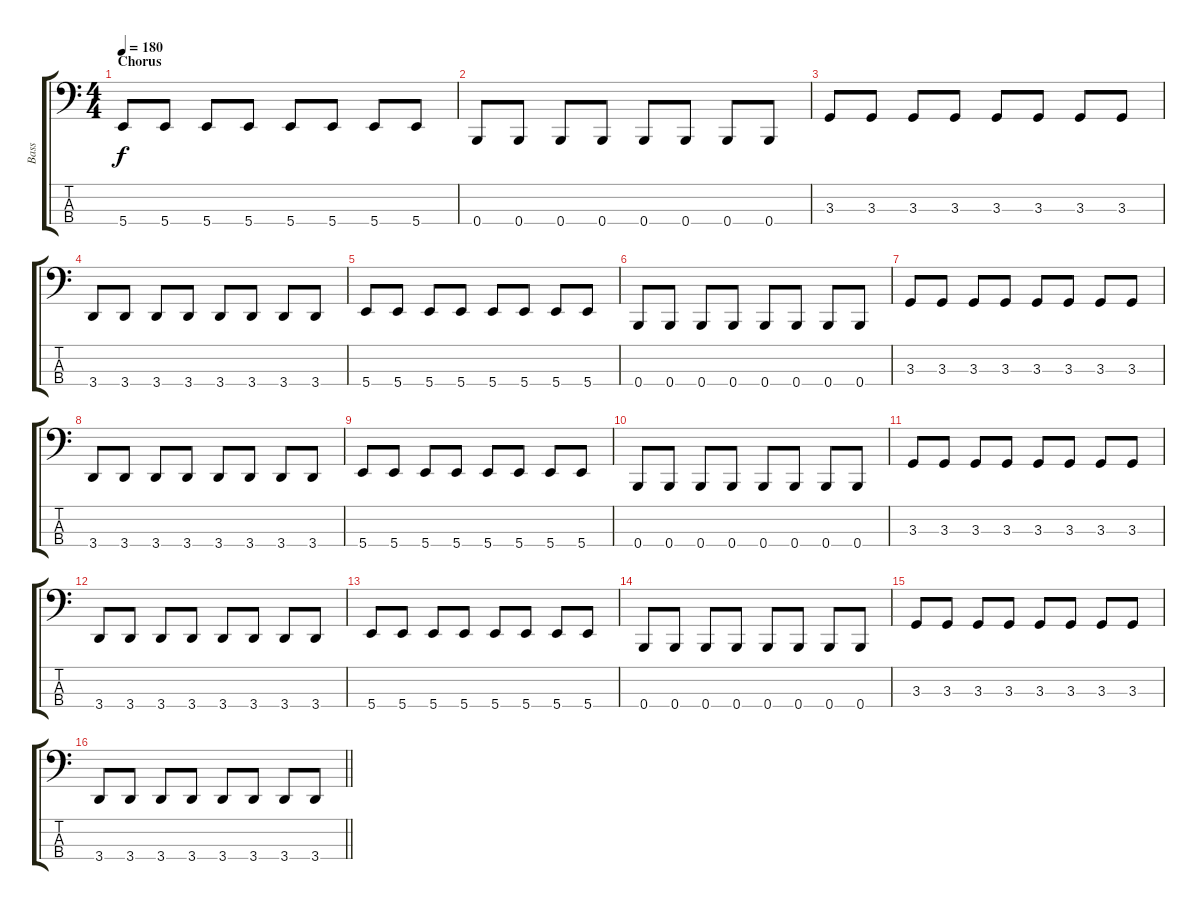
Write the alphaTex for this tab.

\track ("Bass" "Bass") {instrument electricbassfinger}
\staff {score tabs}
\tuning (D2 A1 E1 B0) {hide}
\ts (4 4)
\section ("" "Chorus")
\tempo 180
\clef f4
\ks c
5.4.8{dy f} 5.4.8 5.4.8 5.4.8 5.4.8 5.4.8 5.4.8 5.4.8 |
0.4.8 0.4.8 0.4.8 0.4.8 0.4.8 0.4.8 0.4.8 0.4.8 |
3.3.8 3.3.8 3.3.8 3.3.8 3.3.8 3.3.8 3.3.8 3.3.8 |
3.4.8 3.4.8 3.4.8 3.4.8 3.4.8 3.4.8 3.4.8 3.4.8 |
5.4.8 5.4.8 5.4.8 5.4.8 5.4.8 5.4.8 5.4.8 5.4.8 |
0.4.8 0.4.8 0.4.8 0.4.8 0.4.8 0.4.8 0.4.8 0.4.8 |
3.3.8 3.3.8 3.3.8 3.3.8 3.3.8 3.3.8 3.3.8 3.3.8 |
3.4.8 3.4.8 3.4.8 3.4.8 3.4.8 3.4.8 3.4.8 3.4.8 |
5.4.8 5.4.8 5.4.8 5.4.8 5.4.8 5.4.8 5.4.8 5.4.8 |
0.4.8 0.4.8 0.4.8 0.4.8 0.4.8 0.4.8 0.4.8 0.4.8 |
3.3.8 3.3.8 3.3.8 3.3.8 3.3.8 3.3.8 3.3.8 3.3.8 |
3.4.8 3.4.8 3.4.8 3.4.8 3.4.8 3.4.8 3.4.8 3.4.8 |
5.4.8 5.4.8 5.4.8 5.4.8 5.4.8 5.4.8 5.4.8 5.4.8 |
0.4.8 0.4.8 0.4.8 0.4.8 0.4.8 0.4.8 0.4.8 0.4.8 |
3.3.8 3.3.8 3.3.8 3.3.8 3.3.8 3.3.8 3.3.8 3.3.8 |
\barLineRight lightlight
3.4.8 3.4.8 3.4.8 3.4.8 3.4.8 3.4.8 3.4.8 3.4.8
